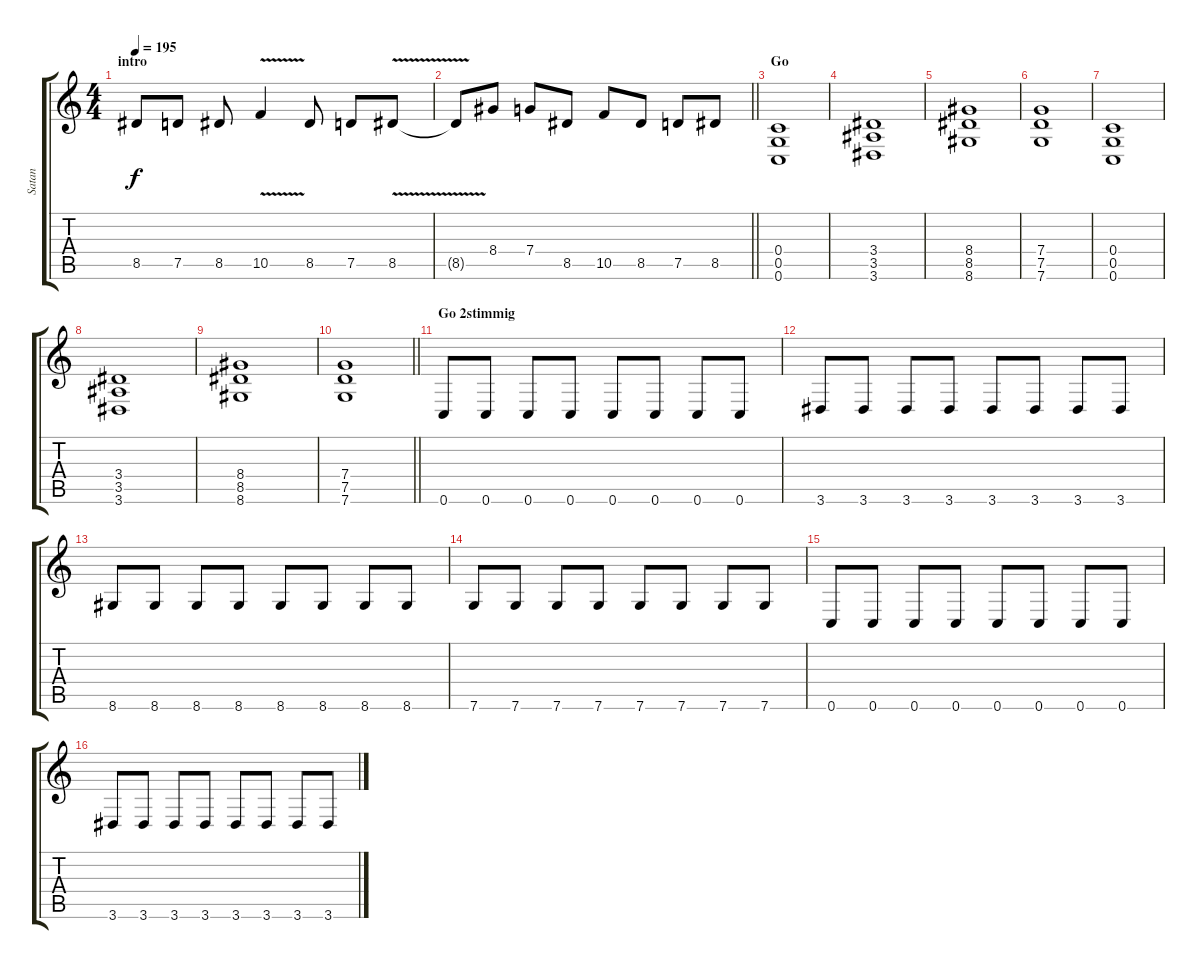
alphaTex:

\track ("Satan" "Satan") {instrument distortionguitar}
\staff {score tabs}
\tuning (D4 A3 F3 C3 G2 C2) {hide}
\ts (4 4)
\section ("" "intro")
\tempo 195
\clef g2
\ks c
8.5.8{dy f instrument distortionguitar} 7.5.8 8.5.8 10.5{v}.4 8.5.8 7.5.8 8.5{v}.8 |
\barLineRight lightlight
8.5{t}.8 8.4.8 7.4.8 8.5.8 10.5.8 8.5.8 7.5.8 8.5.8 |
\section ("" "Go")
(0.4 0.5 0.6).1 |
(3.4 3.5 3.6).1 |
(8.4 8.5 8.6).1 |
(7.4 7.5 7.6).1 |
(0.4 0.5 0.6).1 |
(3.4 3.5 3.6).1 |
(8.4 8.5 8.6).1 |
\barLineRight lightlight
(7.4 7.5 7.6).1 |
\section ("" "Go 2stimmig")
0.6.8 0.6.8 0.6.8 0.6.8 0.6.8 0.6.8 0.6.8 0.6.8 |
3.6.8 3.6.8 3.6.8 3.6.8 3.6.8 3.6.8 3.6.8 3.6.8 |
8.6.8 8.6.8 8.6.8 8.6.8 8.6.8 8.6.8 8.6.8 8.6.8 |
7.6.8 7.6.8 7.6.8 7.6.8 7.6.8 7.6.8 7.6.8 7.6.8 |
0.6.8 0.6.8 0.6.8 0.6.8 0.6.8 0.6.8 0.6.8 0.6.8 |
3.6.8 3.6.8 3.6.8 3.6.8 3.6.8 3.6.8 3.6.8 3.6.8
